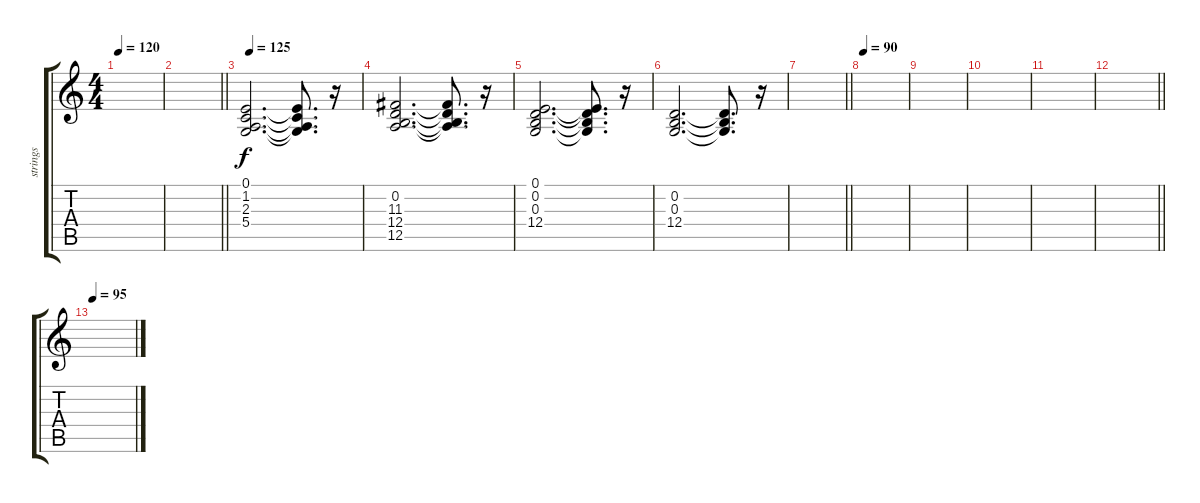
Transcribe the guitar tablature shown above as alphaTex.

\track ("strings" "strings") {instrument stringensemble1}
\staff {score tabs}
\tuning (E4 B3 G3 D3 A2 E2) {hide}
\ts (4 4)
\tempo 120
\clef g2
\ks c
|
\barLineRight lightlight
|
\section ("" "")
\tempo 125
(0.1 1.2 2.3 5.4).2{d instrument stringensemble1} (0.1{t} 1.2{t} 2.3{t} 5.4{t}).8{d} r.16 |
(0.2 11.3 12.4 12.5).2{d} (0.2{t} 11.3{t} 12.4{t} 12.5{t}).8{d} r.16 |
(0.1 0.2 0.3 12.4).2{d} (0.1{t} 0.2{t} 0.3{t} 12.4{t}).8{d} r.16 |
(0.2 0.3 12.4).2{d} (0.2{t} 0.3{t} 12.4{t}).8{d} r.16 |
\barLineRight lightlight
|
\section ("" "")
\tempo 90
|
|
|
|
\barLineRight lightlight
|
\section ("" "")
\tempo 95
